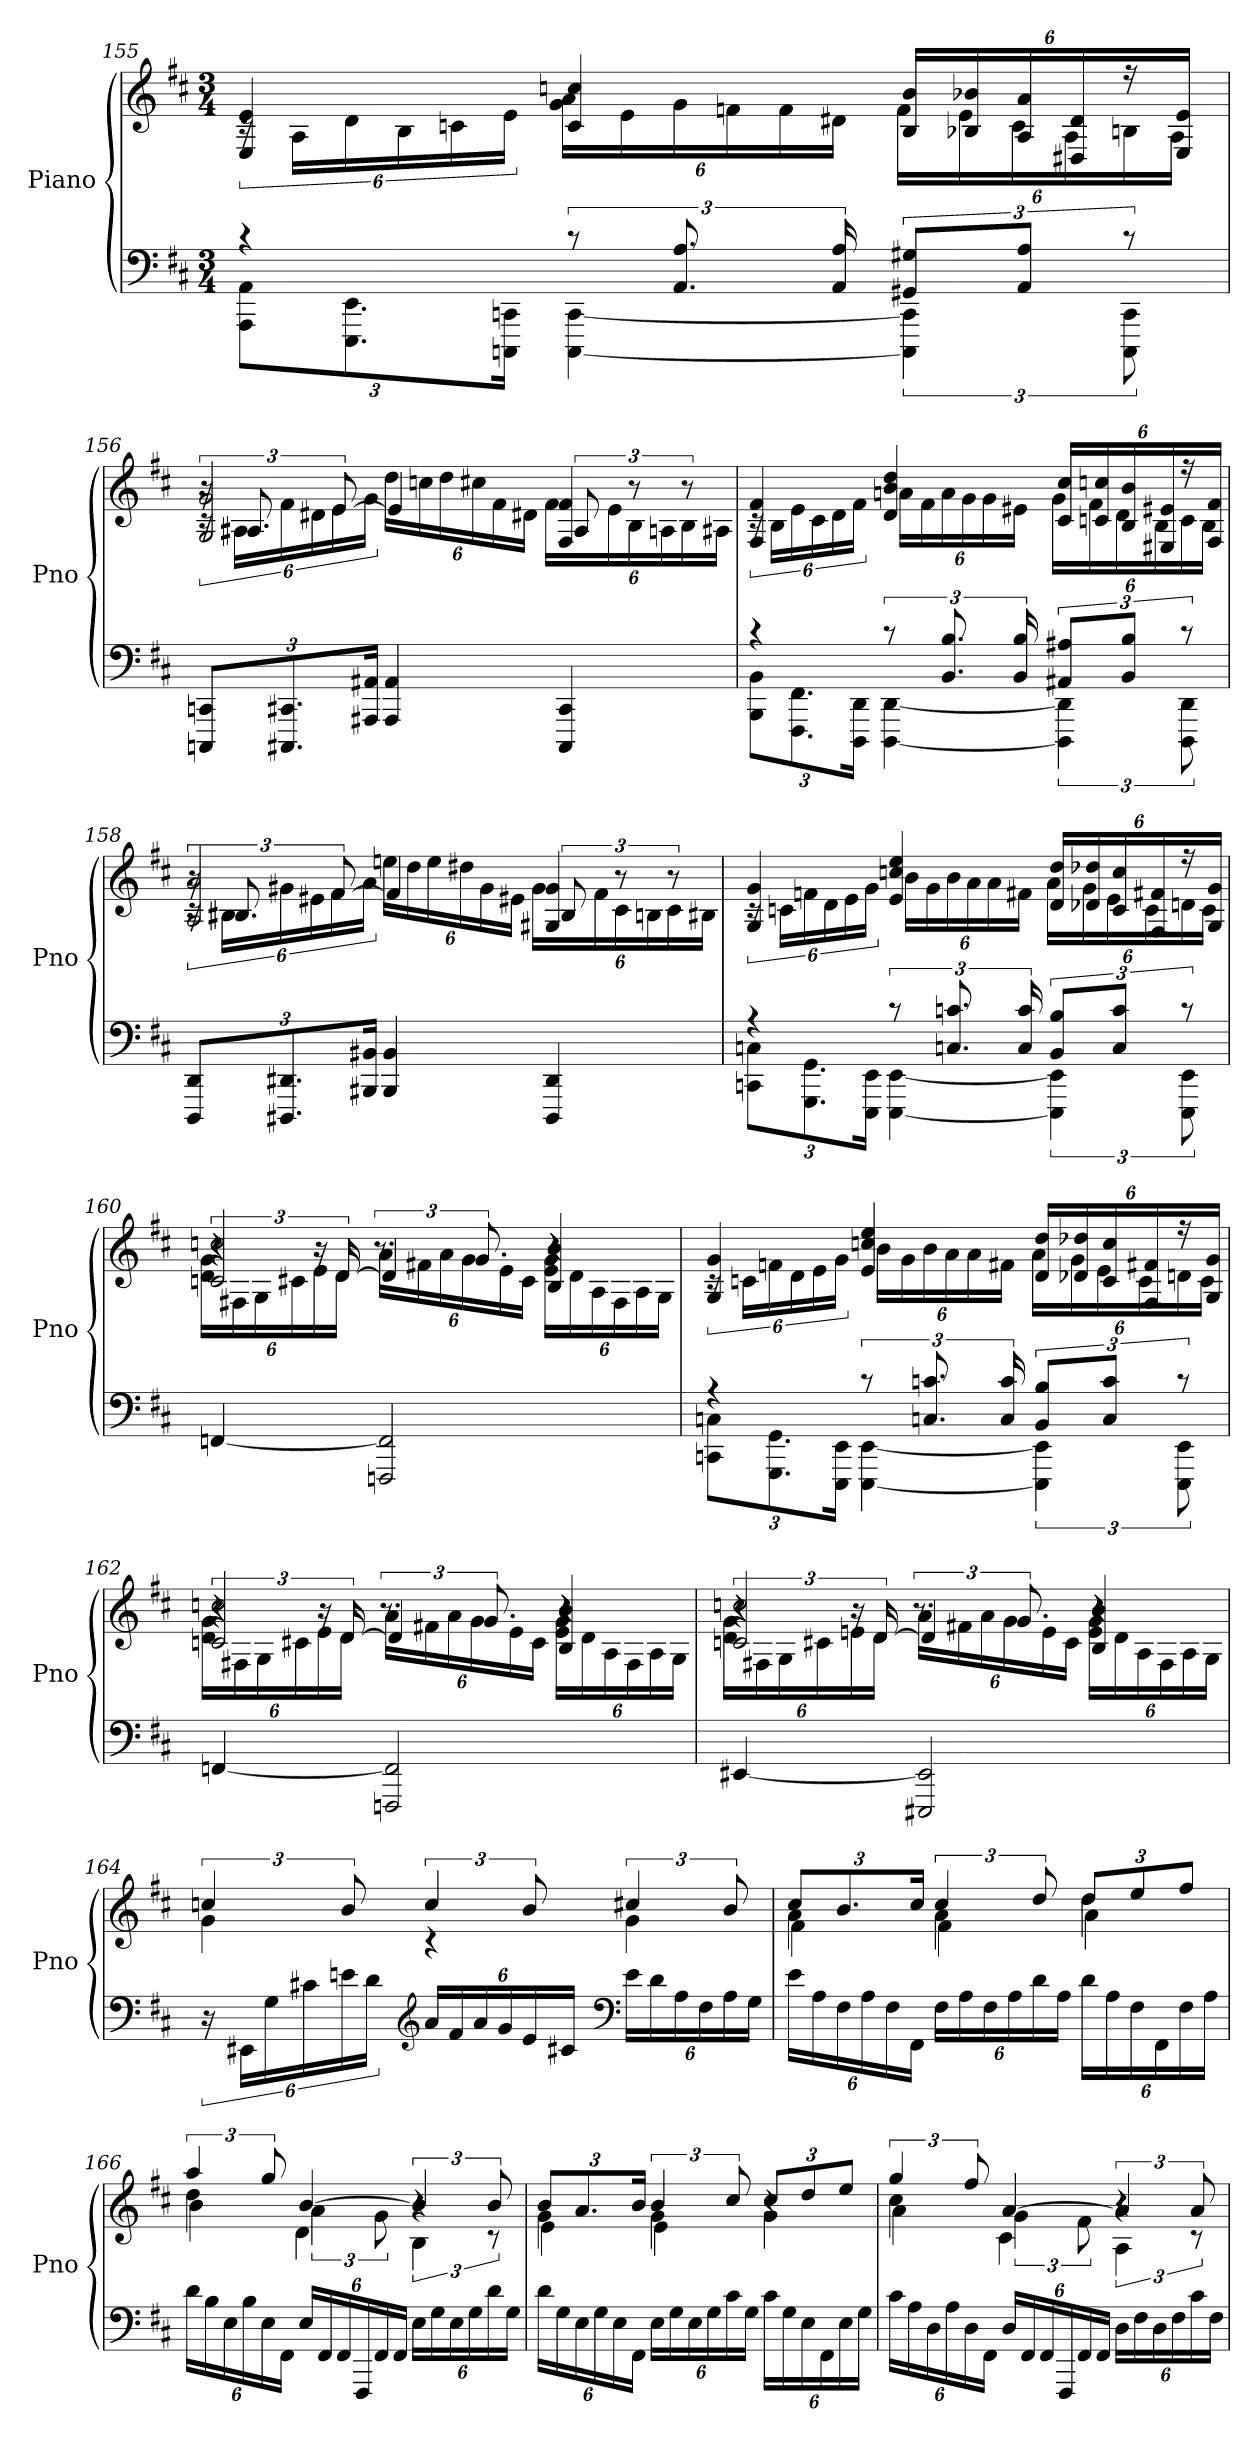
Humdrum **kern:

**kern	**kern
*part1	*part1
*staff2	*staff1
*I"Piano	*
*I'Pno	*
*clefF4	*clefG2
*k[f#c#]	*k[f#c#]
*M3/4	*M3/4
=155	=155
*^	*^
4rc	12AAA 12AAL	4E 4e	24rc
.	.	.	24ALL
.	12.EEE 12.EE	.	24d
.	.	.	24B
.	.	.	24cn
.	24CCCn 24CCnJk	.	24eJJ
12rc	[4CCC [4CC	4c 4ccn	24g 24aLL
.	.	.	24e
12.AA 12.A	.	.	24g
.	.	.	24fn
.	.	.	24f
24AA 24A	.	.	24d#XJJ
12GG#X 12G#XL	6CCC] 6CC]	24B 24bLL	24fLL
.	.	24B-X 24b-X	24e
12AA 12AJ	.	24A 24a	24c
.	.	24D#X 24d#	24A
12rc	12CCC 12CC	24r	24Bn
.	.	24E 24eJJ	24AJJ
*v	*v	*	*
=156	=156	=156
*	*	*^
12CCCn 12CCnL	2G 2g	24rc	24r
.	.	24A#XLL	12.A#X/
12.CCC#X 12.CC#X	.	24f#	.
.	.	24d#X	.
.	.	24e	[12e/
24AAA#X 24AA#XJk	.	24gJJ	.
4AAA# 4AA#	.	24ddLL	4e/]
.	.	24ccn	.
.	.	24dd	.
.	.	24cc#X	.
.	.	24f#	.
.	.	24d#XJJ	.
4CCC# 4CC#	4F# 4f#	24f#LL	12A#/
.	.	24e	.
.	.	24B	12r
.	.	24An	.
.	.	24B	12r
.	.	24A#XJJ	.
*	*	*v	*v
=157	=157	=157
*^	*	*
4rc	12BBB 12BBL	4F# 4f#	24rc
.	.	.	24BLL
.	12.FFF# 12.FF#	.	24e
.	.	.	24c#
.	.	.	24d
.	24DDD 24DDJk	.	24f#JJ
12rc	[4DDD [4DD	4d 4b 4dd	24anLL
.	.	.	24f#
12.BB 12.B	.	.	24a
.	.	.	24g
.	.	.	24g
24BB 24B	.	.	24e#XJJ
12AA#X 12A#XL	6DDD] 6DD]	24c# 24cc#LL	24gLL
.	.	24cn 24ccn	24f#
12BB 12BJ	.	24B 24b	24d
.	.	24E#X 24e#X	24B
12rc	12DDD 12DD	24r	24c
.	.	24F# 24f#JJ	24BJJ
*v	*v	*	*
=158	=158	=158
*	*	*^
12DDD 12DDL	2A 2a	24rc	24r
.	.	24B#XLL	12.B#X/
12.DDD#X 12.DD#X	.	24g#X	.
.	.	24e#X	.
.	.	24f#	[12f#/
24BBB#X 24BB#XJk	.	24aJJ	.
4BBB# 4BB#	.	24eenLL	4f#/]
.	.	24dd	.
.	.	24ee	.
.	.	24dd#X	.
.	.	24g#	.
.	.	24e#XJJ	.
4DDD# 4DD#	4G#X 4g#	24g#LL	12B#/
.	.	24f#	.
.	.	24c#	12r
.	.	24Bn	.
.	.	24c#	12r
.	.	24B#XJJ	.
*	*	*v	*v
=159	=159	=159
*^	*	*
4r	12CCn 12CnL	4G 4g	24rc
.	.	.	24cnLL
.	12.GGG 12.GG	.	24fn
.	.	.	24d
.	.	.	24e
.	24EEE 24EEJk	.	24gJJ
12rc	[4EEE [4EE	4e 4ccn 4ee	24bLL
.	.	.	24g
12.Cn 12.cn	.	.	24b
.	.	.	24a
.	.	.	24a
24C 24c	.	.	24f#XJJ
12BB 12BL	6EEE] 6EE]	24d 24ddLL	24aLL
.	.	24d-X 24dd-X	24g
12C 12cJ	.	24c 24cc	24e
.	.	24F# 24f#X	24c
12rc	12EEE 12EE	24r	24dn
.	.	24G 24gJJ	24cJJ
*v	*v	*	*
=160	=160	=160
*	*^	*^
[4FFn	2cn 2ccn	24d 24gLL	6r	4r
.	.	24F#X	.	.
.	.	24G	.	.
.	.	24c#X	.	.
.	.	24e	24r	.
.	.	24dJJ	[24d/	.
2FFFn 2FF]	.	24aLL	4d/]	12.r
.	.	24f#X	.	.
.	.	24a	.	.
.	.	24g	.	12.g/
.	.	24e	.	.
.	.	24c#JJ	.	.
.	4B 4b	24e 24gLL	4r	4r
.	.	24d	.	.
.	.	24A	.	.
.	.	24F#	.	.
.	.	24A	.	.
.	.	24GJJ	.	.
*	*	*v	*v	*v
=161	=161	=161
*^	*	*
4r	12CCn 12CnL	4G 4g	24rc
.	.	.	24cnLL
.	12.GGG 12.GG	.	24fn
.	.	.	24d
.	.	.	24e
.	24EEE 24EEJk	.	24gJJ
12rc	[4EEE [4EE	4e 4ccn 4ee	24bLL
.	.	.	24g
12.Cn 12.cn	.	.	24b
.	.	.	24a
.	.	.	24a
24C 24c	.	.	24f#XJJ
12BB 12BL	6EEE] 6EE]	24d 24ddLL	24aLL
.	.	24d-X 24dd-X	24g
12C 12cJ	.	24c 24cc	24e
.	.	24F# 24f#X	24c
12rc	12EEE 12EE	24r	24dn
.	.	24G 24gJJ	24cJJ
*v	*v	*	*
=162	=162	=162
*	*^	*^
[4FFn	2cn 2ccn	24d 24gLL	6r	4r
.	.	24F#X	.	.
.	.	24G	.	.
.	.	24c#X	.	.
.	.	24e	24r	.
.	.	24dJJ	[24d/	.
2FFFn 2FF]	.	24aLL	4d/]	12.r
.	.	24f#X	.	.
.	.	24a	.	.
.	.	24g	.	12.g/
.	.	24e	.	.
.	.	24c#JJ	.	.
.	4B 4b	24e 24gLL	4r	4r
.	.	24d	.	.
.	.	24A	.	.
.	.	24F#	.	.
.	.	24A	.	.
.	.	24GJJ	.	.
=163	=163	=163	=163	=163
[4EE#X	2cn 2ccn	24d 24gLL	6r	4r
.	.	24F#X	.	.
.	.	24G	.	.
.	.	24c#X	.	.
.	.	24en	24r	.
.	.	24dJJ	[24d/	.
2EEE#X 2EE#]	.	24aLL	4d/]	12.r
.	.	24f#X	.	.
.	.	24a	.	.
.	.	24g	.	12.g/
.	.	24e	.	.
.	.	24c#JJ	.	.
.	4B 4b	24e 24gLL	4r	4r
.	.	24d	.	.
.	.	24A	.	.
.	.	24F#	.	.
.	.	24A	.	.
.	.	24GJJ	.	.
*	*	*v	*v	*v
=164	=164	=164
24r	6ccn	4g
24EE#XLL	.	.
24G	.	.
24c#X	.	.
24en	12b	.
24dJJ	.	.
*clefG2	*	*
24aLL	6cc	4rc
24f#	.	.
24a	.	.
24g	.	.
24e	12b	.
24c#XJJ	.	.
*clefF4	*	*
24eLL	6cc#X	4g
24d	.	.
24A	.	.
24F#	.	.
24A	12b	.
24GJJ	.	.
=165	=165	=165
*	*	*^
24eLL	12cc#L	4a	4f#\
24A	.	.	.
24F#	12.b	.	.
24A	.	.	.
24F#	.	.	.
24FF#JJ	24cc#Jk	.	.
24F#LL	6cc#	4a	4f#\
24A	.	.	.
24F#	.	.	.
24A	.	.	.
24d	12dd	.	.
24AJJ	.	.	.
24dLL	12ddL	4dd	4a\
24A	.	.	.
24F#	12ee	.	.
24FF#	.	.	.
24F#	12ff#J	.	.
24AJJ	.	.	.
=166	=166	=166	=166
24dLL	6aa	4dd	4b\
24B	.	.	.
24E	.	.	.
24B	.	.	.
24E	12gg	.	.
24FF#JJ	.	.	.
24ELL	[4b	6a	4d\
24FF#	.	.	.
24FF#	.	.	.
24FFF#	.	.	.
24FF#	.	12g	.
24FF#JJ	.	.	.
24ELL	6b]	6B	4r
24G	.	.	.
24E	.	.	.
24G	.	.	.
24d	12b	12rc	.
24GJJ	.	.	.
=167	=167	=167	=167
24dLL	12bL	4g	4e\
24G	.	.	.
24E	12.a	.	.
24G	.	.	.
24E	.	.	.
24FF#JJ	24bJk	.	.
24ELL	6b	4g	4e\
24G	.	.	.
24E	.	.	.
24G	.	.	.
24c#	12cc#	.	.
24GJJ	.	.	.
24c#LL	12cc#L	4g	4r
24G	.	.	.
24E	12dd	.	.
24FF#	.	.	.
24E	12eeJ	.	.
24GJJ	.	.	.
=168	=168	=168	=168
24c#LL	6gg	4cc#	4a\
24A	.	.	.
24D	.	.	.
24A	.	.	.
24D	12ff#	.	.
24FF#JJ	.	.	.
24DLL	[4a	6g	4c#\
24FF#	.	.	.
24FF#	.	.	.
24FFF#	.	.	.
24FF#	.	12f#	.
24FF#JJ	.	.	.
24DLL	6a]	6A	4r
24F#	.	.	.
24D	.	.	.
24F#	.	.	.
24c#	12a	12rc	.
24F#JJ	.	.	.
*	*v	*v	*v
=	=
*-	*-
